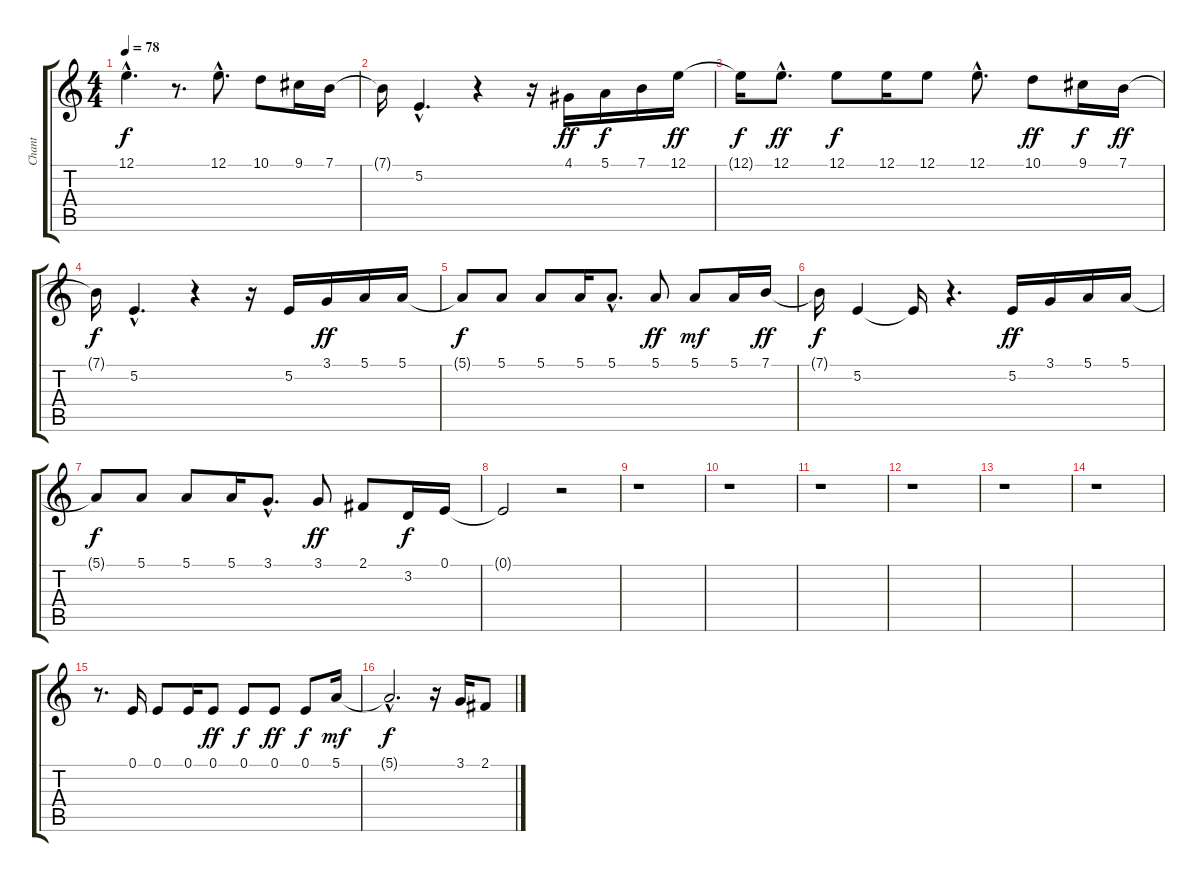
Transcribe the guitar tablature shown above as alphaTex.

\track ("Chant" "Chant") {instrument harmonica}
\staff {score tabs}
\tuning (E4 B3 G3 D3 A2 E2) {hide}
\ts (4 4)
\tempo 78
\clef g2
\ks c
12.1{hac t}.4{d dy f} r.8{d} 12.1{hac}.8{d} 10.1.8 9.1.16 7.1.16 |
7.1{t}.16 5.2{hac}.4{d} r.4 r.16 4.1.16{dy ff} 5.1.16{dy f} 7.1.16 12.1.16{dy ff} |
12.1{t}.16{dy f} 12.1{hac}.8{d dy ff} 12.1.8{dy f} 12.1.16 12.1.8 12.1{hac}.8{d} 10.1.8{dy ff} 9.1.16{dy f} 7.1.16{dy ff} |
7.1{t}.16{dy f} 5.2{hac}.4{d} r.4 r.16 5.2.16 3.1.16{dy ff} 5.1.16 5.1.16 |
5.1{t}.8{dy f} 5.1.8 5.1.8 5.1.16 5.1{hac}.8{d} 5.1.8{dy ff} 5.1.8{dy mf} 5.1.16 7.1.16{dy ff} |
7.1{t}.16{dy f} 5.2.4 5.2{t}.16 r.4{d} 5.2.16{dy ff} 3.1.16 5.1.16 5.1.16 |
5.1{t}.8{dy f} 5.1.8 5.1.8 5.1.16 3.1{hac}.8{d} 3.1.8{dy ff} 2.1.8 3.2.16{dy f} 0.1.16 |
0.1{t}.2 r.2 |
r.1 |
r.1 |
r.1 |
r.1 |
r.1 |
r.1 |
r.8{d} 0.1.16 0.1.8 0.1.16 0.1.8{dy ff} 0.1.8{dy f} 0.1.8{dy ff} 0.1.8{dy f} 5.1.16{dy mf} |
5.1{hac t}.2{d dy f} r.16 3.1.16 2.1.8
